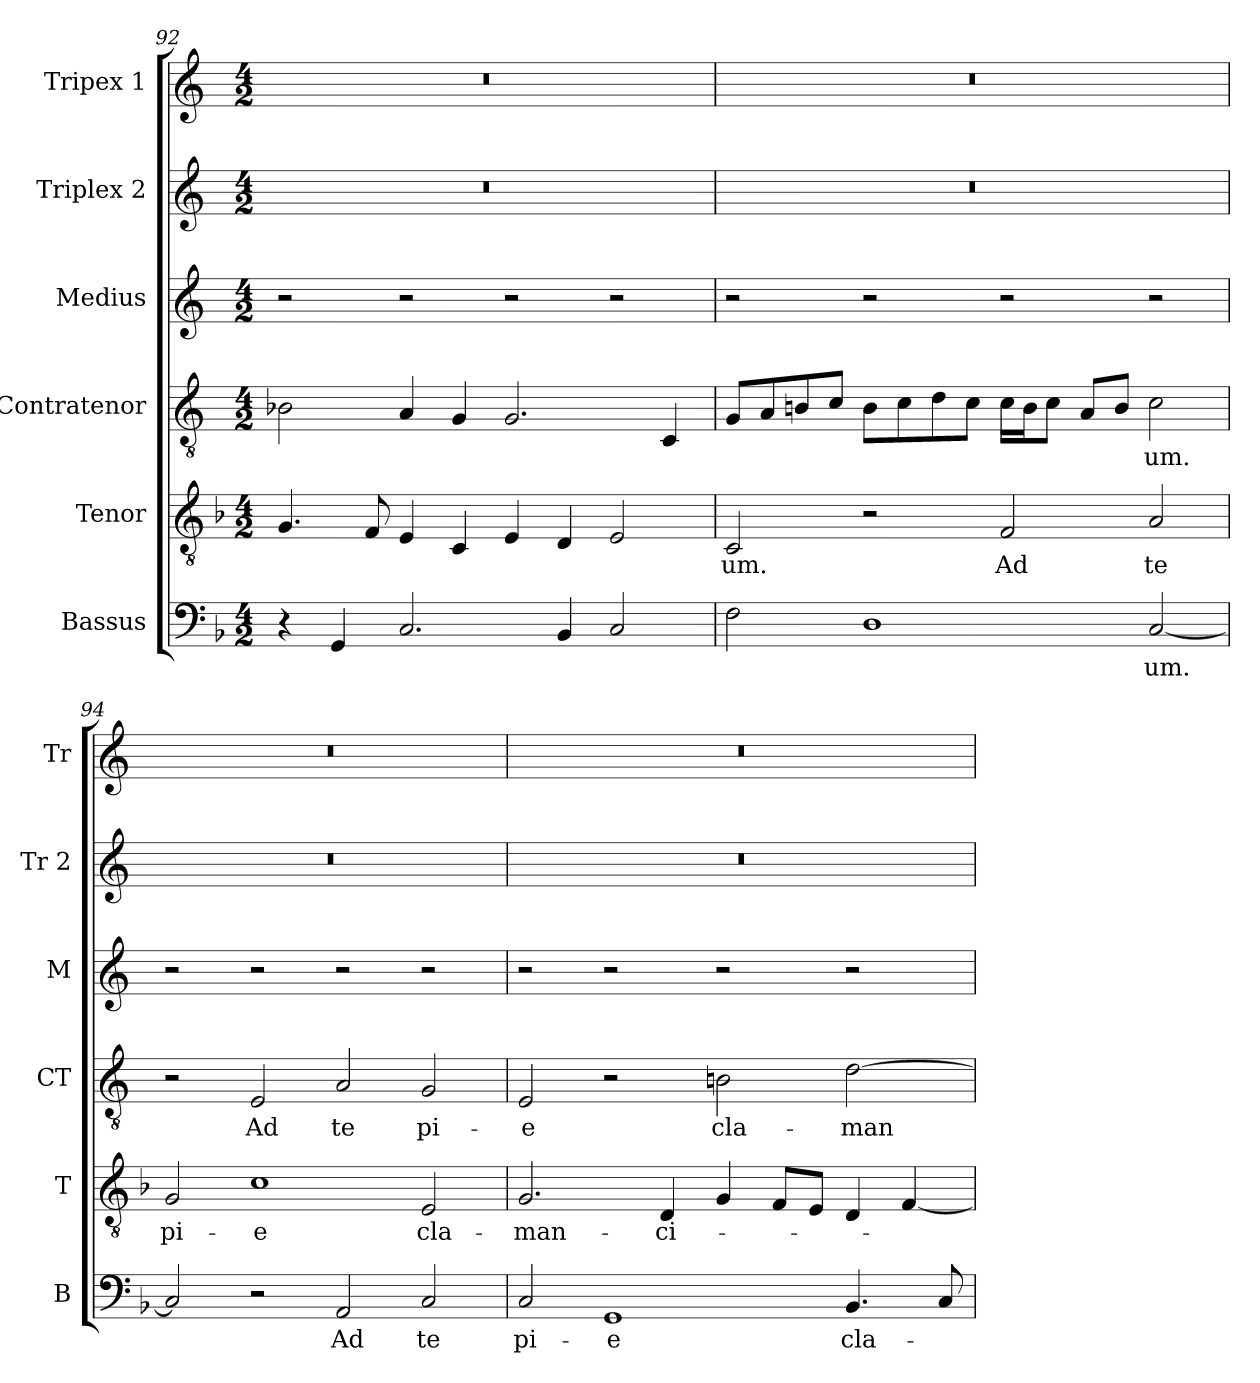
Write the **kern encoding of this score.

**kern	**text	**kern	**text	**kern	**text	**kern	**kern	**kern
*part6	*part6	*part5	*part5	*part4	*part4	*part3	*part2	*part1
*staff6	*staff6	*staff5	*staff5	*staff4	*staff4	*staff3	*staff2	*staff1
*I"Bassus	*	*I"Tenor	*	*I"Contratenor	*	*I"Medius	*I"Triplex 2	*I"Tripex 1
*I'B	*	*I'T	*	*I'CT	*	*I'M	*I'Tr 2	*I'Tr
*clefF4	*	*clefGv2	*	*clefGv2	*	*clefG2	*clefG2	*clefG2
*	*	*ITrd7c12	*	*ITrd7c12	*	*	*	*
*k[b-]	*	*k[b-]	*	*k[]	*	*k[]	*k[]	*k[]
*F:	*	*F:	*	*C:	*	*C:	*C:	*C:
*M4/2	*	*M4/2	*	*M4/2	*	*M4/2	*M4/2	*M4/2
=92	=92	=92	=92	=92	=92	=92	=92	=92
!	!	!	!	!	!	!	!LO:N:vis=1	!LO:N:vis=1
4r	.	4.GGi/	.	2BB-Xi\	.	2r	0r	0r
4GGi/	.	.	.	.	.	.	.	.
.	.	8FFi/	.	.	.	.	.	.
2.Ci/	.	4EEi/	.	4AAi/	.	2r	.	.
.	.	4CCi/	.	4GGi/	.	.	.	.
.	.	4EEi/	.	2.GGi/	.	2r	.	.
4BB-i/	.	4DDi/	.	.	.	.	.	.
2Ci/	.	2EEi/	.	.	.	2r	.	.
.	.	.	.	4CCi/	.	.	.	.
!!LO:LB:g=z
=93	=93	=93	=93	=93	=93	=93	=93	=93
!	!	!	!LO:LY:b:color=#FF0000	!	!	!	!LO:N:vis=1	!LO:N:vis=1
2Fi\	.	2CCi/	-um.	8GGi/L	.	2r	0r	0r
.	.	.	.	8AAi/	.	.	.	.
.	.	.	.	8BBni/	.	.	.	.
.	.	.	.	8Ci/J	.	.	.	.
1Di	.	2r	.	8BBi\L	.	2r	.	.
.	.	.	.	8Ci\	.	.	.	.
.	.	.	.	8Di\	.	.	.	.
.	.	.	.	8Ci\J	.	.	.	.
!	!	!	!LO:LY:b:color=#FF0000	!	!	!	!	!
.	.	2FFi/	Ad	16Ci\LL	.	2r	.	.
.	.	.	.	16BBi\J	.	.	.	.
.	.	.	.	8Ci\J	.	.	.	.
.	.	.	.	8AAi/L	.	.	.	.
.	.	.	.	8BBi/J	.	.	.	.
!	!LO:LY:b:color=#FF0000	!	!	!	!	!	!	!
!	!	!	!LO:LY:b:color=#FF0000	!	!	!	!	!
!	!	!	!	!	!LO:LY:b:color=#FF0000	!	!	!
[<2Ci/	-um.	2AAi/	te	2Ci\	-um.	2r	.	.
=94	=94	=94	=94	=94	=94	=94	=94	=94
!	!	!	!LO:LY:b:color=#FF0000	!	!	!	!LO:N:vis=1	!LO:N:vis=1
2Ci/]	.	2GGi/	pi-	2r	.	2r	0r	0r
!	!	!	!LO:LY:b:color=#FF0000	!	!	!	!	!
!	!	!	!	!	!LO:LY:b:color=#FF0000	!	!	!
2r	.	1Ci	-e	2EEi/	Ad	2r	.	.
!	!LO:LY:b:color=#FF0000	!	!	!	!	!	!	!
!	!	!	!	!	!LO:LY:b:color=#FF0000	!	!	!
2AAi/	Ad	.	.	2AAi/	te	2r	.	.
!	!LO:LY:b:color=#FF0000	!	!	!	!	!	!	!
!	!	!	!LO:LY:b:color=#FF0000	!	!	!	!	!
!	!	!	!	!	!LO:LY:b:color=#FF0000	!	!	!
2Ci/	te	2EEi/	cla-	2GGi/	pi-	2r	.	.
!!LO:LB:g=z
=95	=95	=95	=95	=95	=95	=95	=95	=95
!	!LO:LY:b:color=#FF0000	!	!	!	!	!	!	!
!	!	!	!LO:LY:b:color=#FF0000	!	!	!	!	!
!	!	!	!	!	!LO:LY:b:color=#FF0000	!	!LO:N:vis=1	!LO:N:vis=1
2Ci/	pi-	2.GGi/	-man-	2EEi/	-e	2r	0r	0r
!	!LO:LY:b:color=#FF0000	!	!	!	!	!	!	!
1GGi	-e	.	.	2r	.	2r	.	.
!	!	!	!LO:LY:b:color=#FF0000	!	!	!	!	!
.	.	4DDi/	-ci-	.	.	.	.	.
!	!	!	!	!	!LO:LY:b:color=#FF0000	!	!	!
.	.	4GGi/	.	2BBni\	cla-	2r	.	.
.	.	8FFi/L	.	.	.	.	.	.
.	.	8EEi/J	.	.	.	.	.	.
!	!LO:LY:b:color=#FF0000	!	!	!	!	!	!	!
!	!	!	!	!	!LO:LY:b:color=#FF0000	!	!	!
4.BB-i/	cla-	4DDi/	.	[>2Di\	-man-	2r	.	.
.	.	[<4FFi/	.	.	.	.	.	.
8Ci/	.	.	.	.	.	.	.	.
=	=	=	=	=	=	=	=	=
*-	*-	*-	*-	*-	*-	*-	*-	*-
